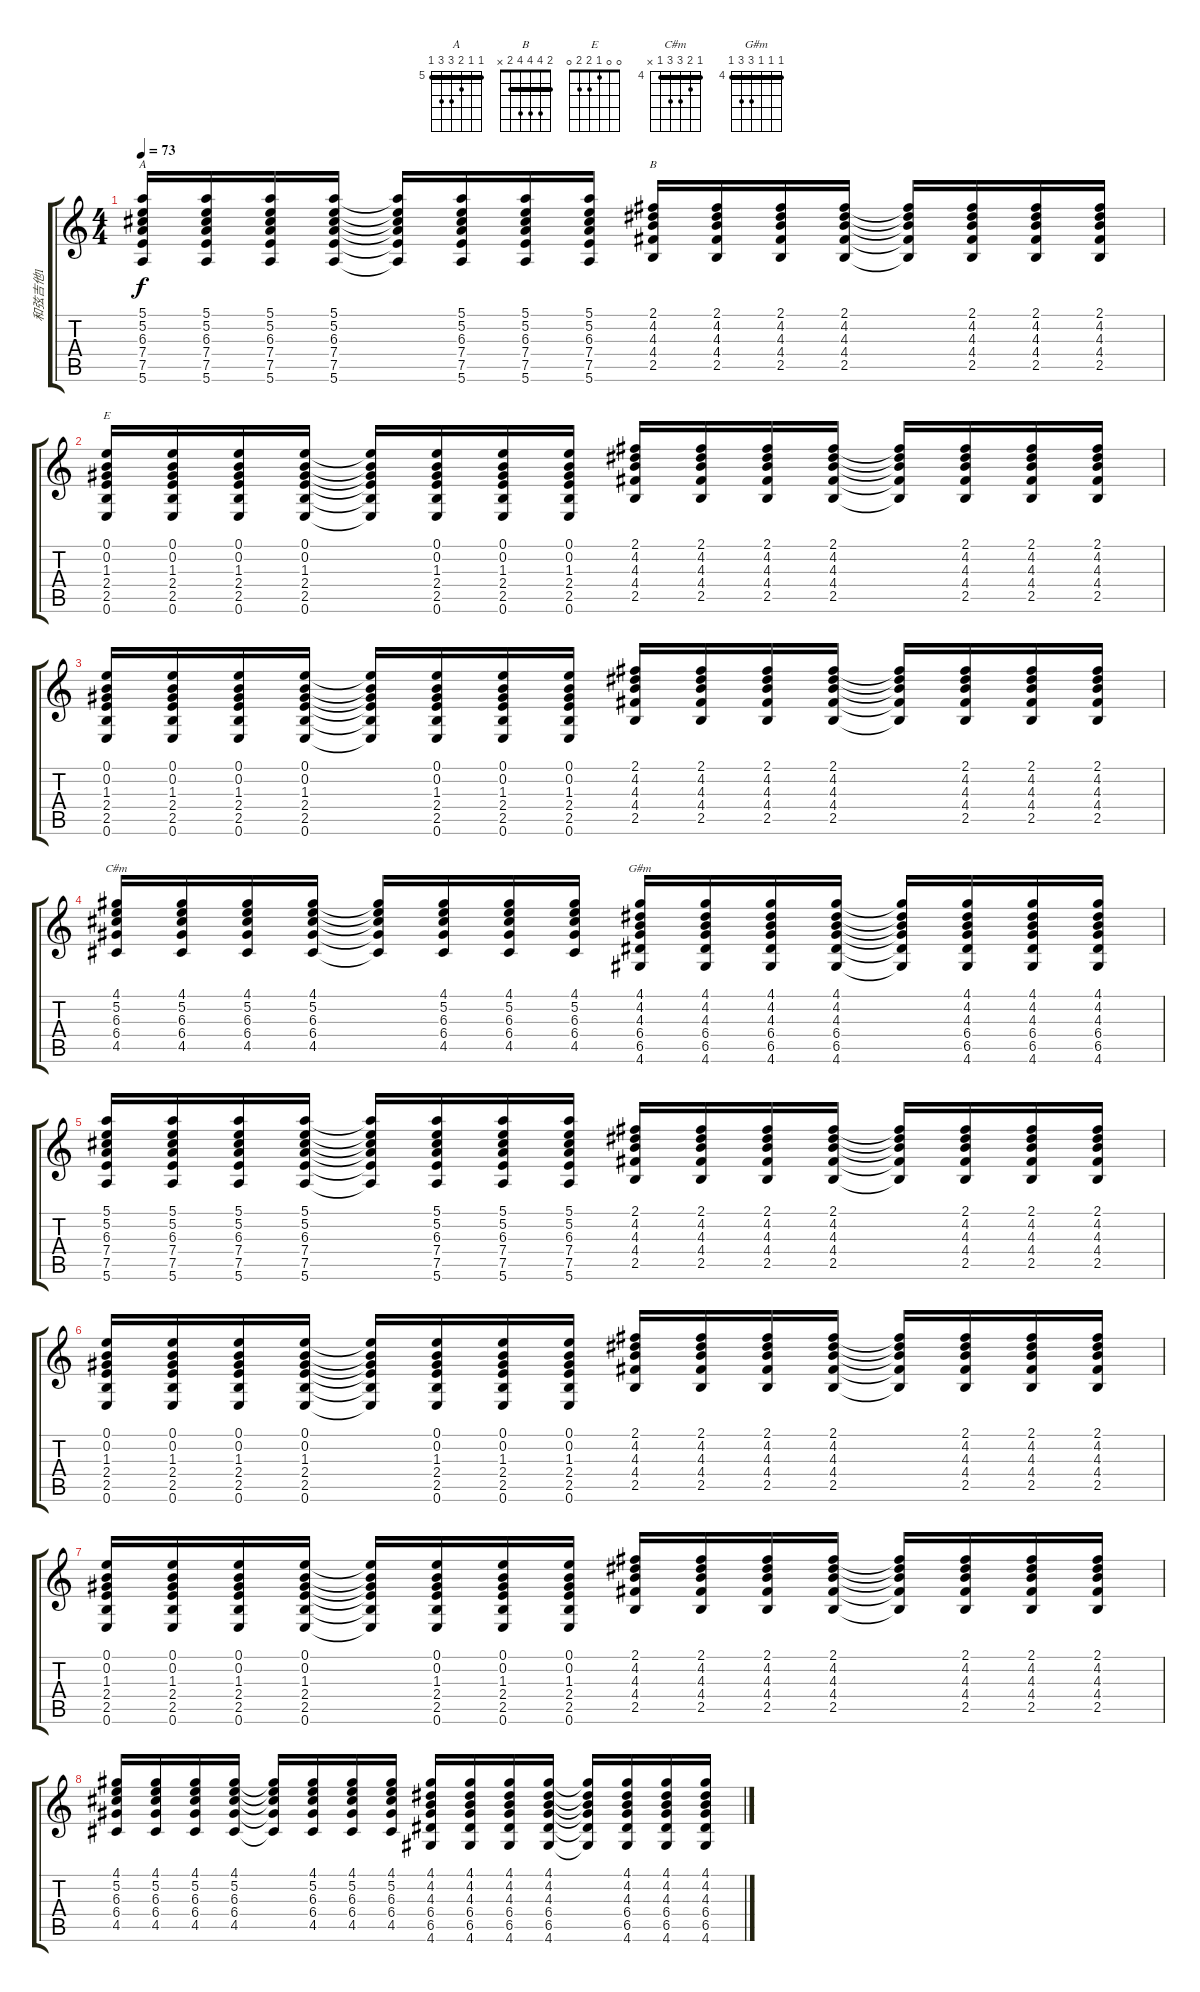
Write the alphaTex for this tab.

\track ("和弦吉他1" "和弦吉他1") {instrument acousticguitarsteel}
\staff {score tabs}
\tuning (E4 B3 G3 D3 A2 E2) {hide}
\chord ("A" 5 5 6 7 7 5) {firstfret 5 barre 5}
\chord ("B" 2 4 4 4 2 x) {barre 2}
\chord ("E" 0 0 1 2 2 0)
\chord ("C#m" 4 5 6 6 4 x) {firstfret 4 barre 4}
\chord ("G#m" 4 4 4 6 6 4) {firstfret 4 barre 4}
\ts (4 4)
\tempo 73
\clef g2
\ks c
(5.1 5.2 6.3 7.4 7.5 5.6).16{ch "A" dy f} (5.1 5.2 6.3 7.4 7.5 5.6).16 (5.1 5.2 6.3 7.4 7.5 5.6).16 (5.1 5.2 6.3 7.4 7.5 5.6).16 (5.1{t} 5.2{t} 6.3{t} 7.4{t} 7.5{t} 5.6{t}).16 (5.1 5.2 6.3 7.4 7.5 5.6).16 (5.1 5.2 6.3 7.4 7.5 5.6).16 (5.1 5.2 6.3 7.4 7.5 5.6).16 (2.1 4.2 4.3 4.4 2.5).16{ch "B"} (2.1 4.2 4.3 4.4 2.5).16 (2.1 4.2 4.3 4.4 2.5).16 (2.1 4.2 4.3 4.4 2.5).16 (2.1{t} 4.2{t} 4.3{t} 4.4{t} 2.5{t}).16 (2.1 4.2 4.3 4.4 2.5).16 (2.1 4.2 4.3 4.4 2.5).16 (2.1 4.2 4.3 4.4 2.5).16 |
(0.1 0.2 1.3 2.4 2.5 0.6).16{ch "E"} (0.1 0.2 1.3 2.4 2.5 0.6).16 (0.1 0.2 1.3 2.4 2.5 0.6).16 (0.1 0.2 1.3 2.4 2.5 0.6).16 (0.1{t} 0.2{t} 1.3{t} 2.4{t} 2.5{t} 0.6{t}).16 (0.1 0.2 1.3 2.4 2.5 0.6).16 (0.1 0.2 1.3 2.4 2.5 0.6).16 (0.1 0.2 1.3 2.4 2.5 0.6).16 (2.1 4.2 4.3 4.4 2.5).16 (2.1 4.2 4.3 4.4 2.5).16 (2.1 4.2 4.3 4.4 2.5).16 (2.1 4.2 4.3 4.4 2.5).16 (2.1{t} 4.2{t} 4.3{t} 4.4{t} 2.5{t}).16 (2.1 4.2 4.3 4.4 2.5).16 (2.1 4.2 4.3 4.4 2.5).16 (2.1 4.2 4.3 4.4 2.5).16 |
(0.1 0.2 1.3 2.4 2.5 0.6).16{volume 10} (0.1 0.2 1.3 2.4 2.5 0.6).16 (0.1 0.2 1.3 2.4 2.5 0.6).16 (0.1 0.2 1.3 2.4 2.5 0.6).16 (0.1{t} 0.2{t} 1.3{t} 2.4{t} 2.5{t} 0.6{t}).16 (0.1 0.2 1.3 2.4 2.5 0.6).16 (0.1 0.2 1.3 2.4 2.5 0.6).16 (0.1 0.2 1.3 2.4 2.5 0.6).16 (2.1 4.2 4.3 4.4 2.5).16 (2.1 4.2 4.3 4.4 2.5).16 (2.1 4.2 4.3 4.4 2.5).16 (2.1 4.2 4.3 4.4 2.5).16 (2.1{t} 4.2{t} 4.3{t} 4.4{t} 2.5{t}).16 (2.1 4.2 4.3 4.4 2.5).16 (2.1 4.2 4.3 4.4 2.5).16 (2.1 4.2 4.3 4.4 2.5).16 |
(4.1 5.2 6.3 6.4 4.5).16{ch "C#m"} (4.1 5.2 6.3 6.4 4.5).16 (4.1 5.2 6.3 6.4 4.5).16 (4.1 5.2 6.3 6.4 4.5).16 (4.1{t} 5.2{t} 6.3{t} 6.4{t} 4.5{t}).16 (4.1 5.2 6.3 6.4 4.5).16 (4.1 5.2 6.3 6.4 4.5).16 (4.1 5.2 6.3 6.4 4.5).16 (4.1 4.2 4.3 6.4 6.5 4.6).16{ch "G#m"} (4.1 4.2 4.3 6.4 6.5 4.6).16 (4.1 4.2 4.3 6.4 6.5 4.6).16 (4.1 4.2 4.3 6.4 6.5 4.6).16 (4.1{t} 4.2{t} 4.3{t} 6.4{t} 6.5{t} 4.6{t}).16 (4.1 4.2 4.3 6.4 6.5 4.6).16 (4.1 4.2 4.3 6.4 6.5 4.6).16 (4.1 4.2 4.3 6.4 6.5 4.6).16 |
(5.1 5.2 6.3 7.4 7.5 5.6).16 (5.1 5.2 6.3 7.4 7.5 5.6).16 (5.1 5.2 6.3 7.4 7.5 5.6).16 (5.1 5.2 6.3 7.4 7.5 5.6).16 (5.1{t} 5.2{t} 6.3{t} 7.4{t} 7.5{t} 5.6{t}).16 (5.1 5.2 6.3 7.4 7.5 5.6).16 (5.1 5.2 6.3 7.4 7.5 5.6).16 (5.1 5.2 6.3 7.4 7.5 5.6).16 (2.1 4.2 4.3 4.4 2.5).16 (2.1 4.2 4.3 4.4 2.5).16 (2.1 4.2 4.3 4.4 2.5).16 (2.1 4.2 4.3 4.4 2.5).16 (2.1{t} 4.2{t} 4.3{t} 4.4{t} 2.5{t}).16 (2.1 4.2 4.3 4.4 2.5).16 (2.1 4.2 4.3 4.4 2.5).16 (2.1 4.2 4.3 4.4 2.5).16 |
(0.1 0.2 1.3 2.4 2.5 0.6).16 (0.1 0.2 1.3 2.4 2.5 0.6).16 (0.1 0.2 1.3 2.4 2.5 0.6).16 (0.1 0.2 1.3 2.4 2.5 0.6).16 (0.1{t} 0.2{t} 1.3{t} 2.4{t} 2.5{t} 0.6{t}).16 (0.1 0.2 1.3 2.4 2.5 0.6).16 (0.1 0.2 1.3 2.4 2.5 0.6).16 (0.1 0.2 1.3 2.4 2.5 0.6).16 (2.1 4.2 4.3 4.4 2.5).16 (2.1 4.2 4.3 4.4 2.5).16 (2.1 4.2 4.3 4.4 2.5).16 (2.1 4.2 4.3 4.4 2.5).16 (2.1{t} 4.2{t} 4.3{t} 4.4{t} 2.5{t}).16 (2.1 4.2 4.3 4.4 2.5).16 (2.1 4.2 4.3 4.4 2.5).16 (2.1 4.2 4.3 4.4 2.5).16 |
(0.1 0.2 1.3 2.4 2.5 0.6).16 (0.1 0.2 1.3 2.4 2.5 0.6).16 (0.1 0.2 1.3 2.4 2.5 0.6).16 (0.1 0.2 1.3 2.4 2.5 0.6).16 (0.1{t} 0.2{t} 1.3{t} 2.4{t} 2.5{t} 0.6{t}).16 (0.1 0.2 1.3 2.4 2.5 0.6).16 (0.1 0.2 1.3 2.4 2.5 0.6).16 (0.1 0.2 1.3 2.4 2.5 0.6).16 (2.1 4.2 4.3 4.4 2.5).16 (2.1 4.2 4.3 4.4 2.5).16 (2.1 4.2 4.3 4.4 2.5).16 (2.1 4.2 4.3 4.4 2.5).16 (2.1{t} 4.2{t} 4.3{t} 4.4{t} 2.5{t}).16 (2.1 4.2 4.3 4.4 2.5).16 (2.1 4.2 4.3 4.4 2.5).16 (2.1 4.2 4.3 4.4 2.5).16 |
(4.1 5.2 6.3 6.4 4.5).16 (4.1 5.2 6.3 6.4 4.5).16 (4.1 5.2 6.3 6.4 4.5).16 (4.1 5.2 6.3 6.4 4.5).16 (4.1{t} 5.2{t} 6.3{t} 6.4{t} 4.5{t}).16 (4.1 5.2 6.3 6.4 4.5).16 (4.1 5.2 6.3 6.4 4.5).16 (4.1 5.2 6.3 6.4 4.5).16 (4.1 4.2 4.3 6.4 6.5 4.6).16 (4.1 4.2 4.3 6.4 6.5 4.6).16 (4.1 4.2 4.3 6.4 6.5 4.6).16 (4.1 4.2 4.3 6.4 6.5 4.6).16 (4.1{t} 4.2{t} 4.3{t} 6.4{t} 6.5{t} 4.6{t}).16 (4.1 4.2 4.3 6.4 6.5 4.6).16 (4.1 4.2 4.3 6.4 6.5 4.6).16 (4.1 4.2 4.3 6.4 6.5 4.6).16
